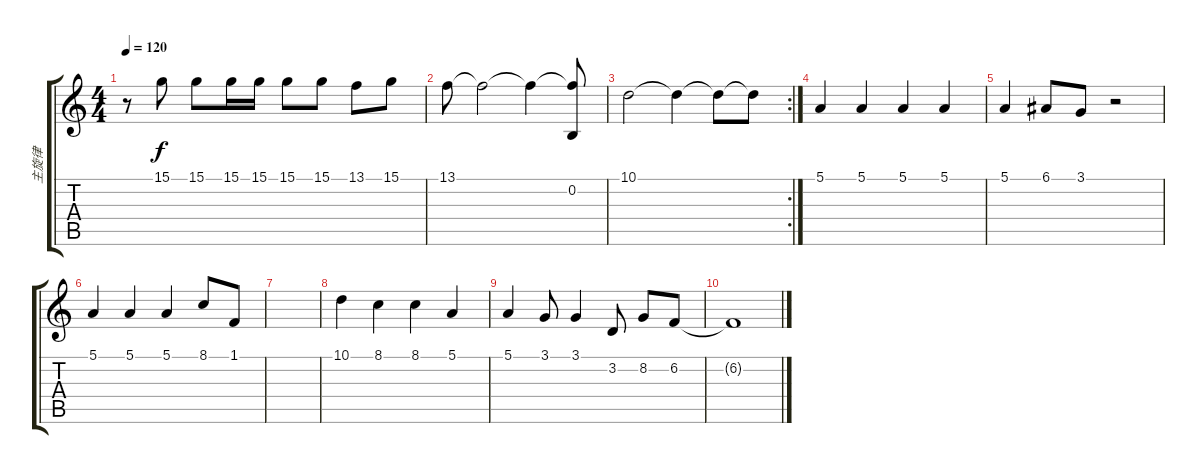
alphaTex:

\track ("主旋律" "主旋律") {instrument electricgrandpiano}
\staff {score tabs}
\tuning (E4 B3 G3 D3 A2 E2) {hide}
\ts (4 4)
\tempo 120
\clef g2
\ks c
r.8{dy f} 15.1.8 15.1.8 15.1.16 15.1.16 15.1.8 15.1.8 13.1.8 15.1.8 |
13.1.8 13.1{t}.2 13.1{t}.4 (13.1{t} 0.2).8 |
\rc 2
10.1.2 10.1{t}.4 10.1{t}.8 10.1{t}.8 |
5.1.4 5.1.4 5.1.4 5.1.4 |
5.1.4 6.1.8 3.1.8 r.2 |
5.1.4 5.1.4 5.1.4 8.1.8 1.1.8 |
|
10.1.4 8.1.4 8.1.4 5.1.4 |
5.1.4 3.1.8 3.1.4 3.2.8 8.2.8 6.2.8 |
6.2{t}.1
